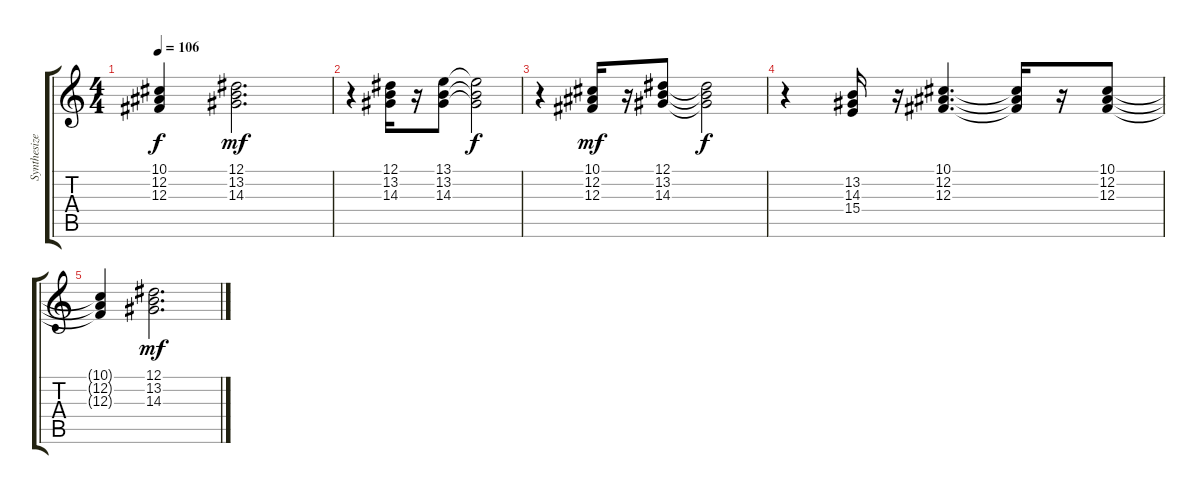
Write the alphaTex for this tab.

\track ("Synthesizer II" "Synthesize") {instrument synthstrings1}
\staff {score tabs}
\tuning (Eb4 Bb3 Gb3 Db3 Ab2 Eb2) {hide}
\ts (4 4)
\tempo 106
\clef g2
\ks c
(10.1{t} 12.2{t} 12.3{t}).4{dy f} (12.1 13.2 14.3).2{d dy mf} |
r.4 (12.1 13.2 14.3).16 r.16 (13.1 13.2 14.3).8 (13.1{t} 13.2{t} 14.3{t}).2{dy f} |
r.4{volume 1} (10.1 12.2 12.3).16{dy mf} r.16 (12.1 13.2 14.3).8 (12.1{t} 13.2{t} 14.3{t}).2{dy f} |
r.4{volume 0} (13.2 14.3 15.4).16 r.16 (10.1 12.2 12.3).4{d} (10.1{t} 12.2{t} 12.3{t}).16 r.16 (10.1 12.2 12.3).8 |
(10.1{t} 12.2{t} 12.3{t}).4 (12.1 13.2 14.3).2{d dy mf}
